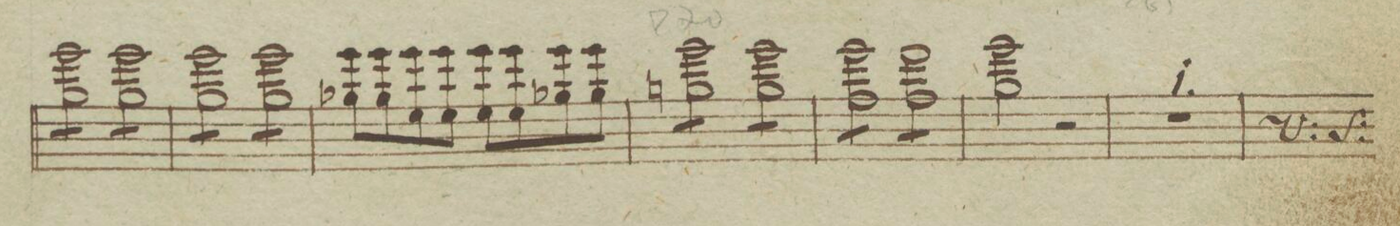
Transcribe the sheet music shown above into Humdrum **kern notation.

**kern	**dynam
*I"Violino Primo.	*
*clefG2	*
*k[b-e-a-]	*
*met(c)	*
*M4/4	*
8gg\L 8eee-	.
8gg\ 8eee-	.
8gg\ 8eee-	.
8gg\J 8eee-	.
8gg\L 8eee-	.
8gg\ 8eee-	.
8gg\ 8eee-	.
8gg\J 8eee-	.
=264	=264
8gg\L 8eee-	.
8gg\ 8eee-	.
8gg\ 8eee-	.
8gg\J 8eee-	.
8gg\L 8eee-	.
8gg\ 8eee-	.
8gg\ 8eee-	.
8gg\J 8eee-	.
*Xtremolo	*
=265	=265
8gg-X\L 8eee-	.
8gg-\ 8eee-	.
8ee-\ 8eee-	.
8ee-\J 8eee-	.
8ee-\L 8eee-	.
8ee-\ 8eee-	.
8gg-X\ 8eee-	.
8gg-\J 8eee-	.
=266	=266
*tremolo	*
8ggn\L 8eee-	.
8gg\ 8eee-	.
8gg\ 8eee-	.
8gg\J 8eee-	.
8gg\L 8eee-	.
8gg\ 8eee-	.
8gg\ 8eee-	.
8gg\J 8eee-	.
=267	=267
8ff\L 8eee-	.
8ff\ 8eee-	.
8ff\ 8eee-	.
8ff\J 8eee-	.
8ff\L 8ddd	.
8ff\ 8ddd	.
8ff\ 8ddd	.
8ff\J 8ddd	.
*Xtremolo	*
=268	=268
2gg\ 2eee-	.
2r	.
=269	=269
1r	.
=270	=270
*-	*-
